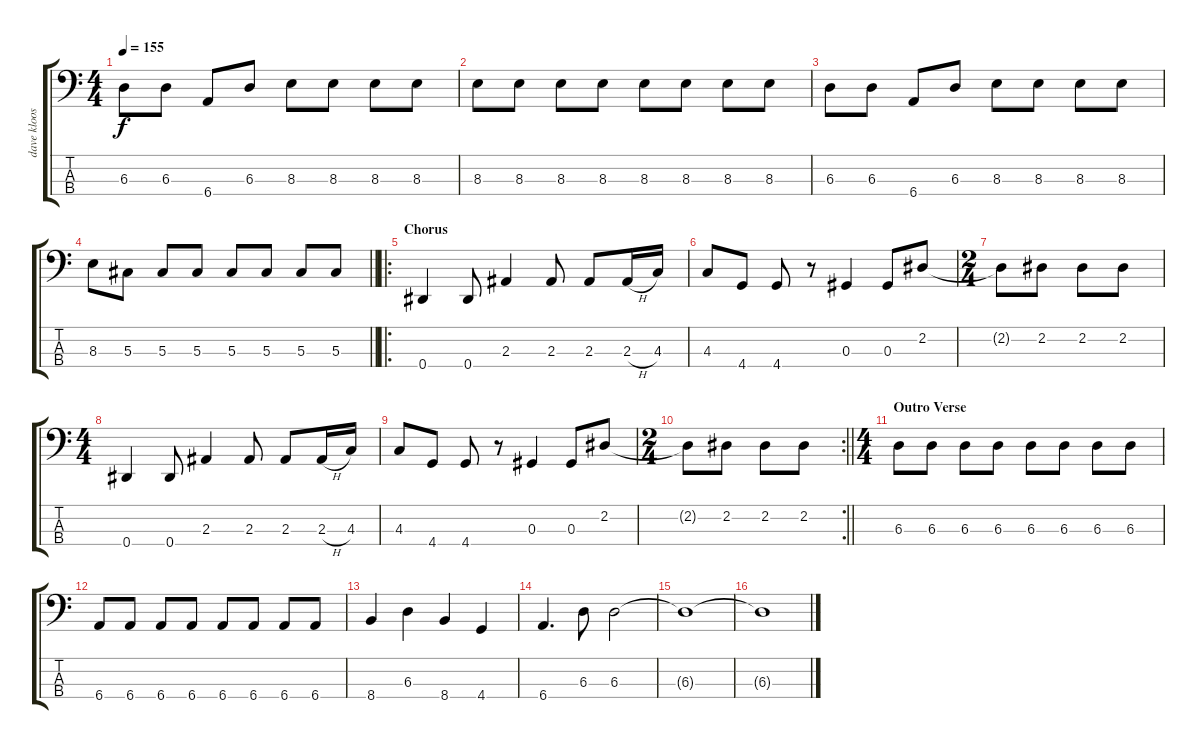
\track ("dave kloos" "dave kloos") {instrument electricbasspick}
\staff {score tabs}
\tuning (Gb2 Db2 Ab1 Eb1) {hide}
\ts (4 4)
\tempo 155
\clef f4
\ks c
6.3.8{dy f} 6.3.8 6.4.8 6.3.8 8.3.8 8.3.8 8.3.8 8.3.8 |
8.3.8 8.3.8 8.3.8 8.3.8 8.3.8 8.3.8 8.3.8 8.3.8 |
6.3.8 6.3.8 6.4.8 6.3.8 8.3.8 8.3.8 8.3.8 8.3.8 |
\barLineRight lightlight
8.3.8 5.3.8 5.3.8 5.3.8 5.3.8 5.3.8 5.3.8 5.3.8 |
\ro
\section ("" "Chorus")
0.4.4 0.4.8 2.3.4 2.3.8 2.3.8 2.3{h}.16 4.3.16 |
4.3.8 4.4.8 4.4.8 r.8 0.3.4 0.3.8 2.2.8 |
\ts (2 4)
2.2{t}.8 2.2.8 2.2.8 2.2.8 |
\ts (4 4)
0.4.4 0.4.8 2.3.4 2.3.8 2.3.8 2.3{h}.16 4.3.16 |
4.3.8 4.4.8 4.4.8 r.8 0.3.4 0.3.8 2.2.8 |
\rc 2
\ts (2 4)
\barLineRight lightlight
2.2{t}.8 2.2.8 2.2.8 2.2.8 |
\ts (4 4)
\section ("" "Outro Verse")
6.3.8 6.3.8 6.3.8 6.3.8 6.3.8 6.3.8 6.3.8 6.3.8 |
6.4.8 6.4.8 6.4.8 6.4.8 6.4.8 6.4.8 6.4.8 6.4.8 |
8.4.4 6.3.4 8.4.4 4.4.4 |
6.4.4{d} 6.3.8 6.3.2 |
6.3{t}.1 |
6.3{t}.1
